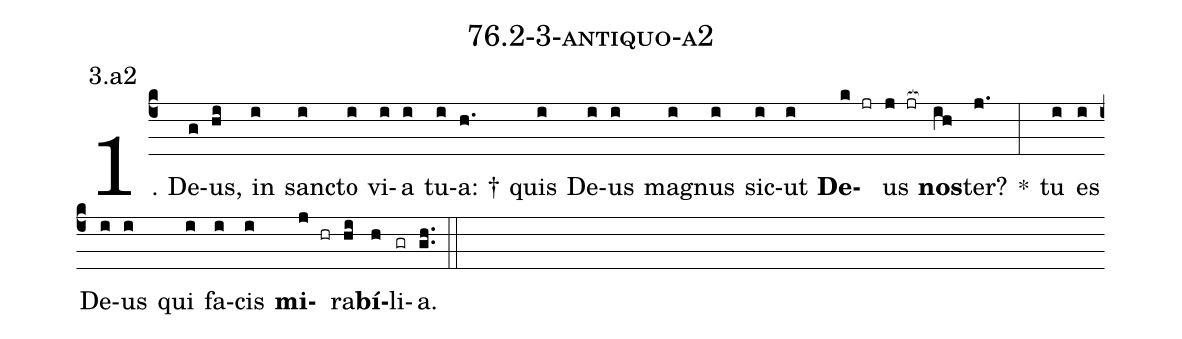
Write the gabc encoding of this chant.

name: 76.2-3-antiquo-a2;
annotation: 3.a2;
%%
(c4)1. De(g)us,(hi) in(i) sanc(i)to(i) vi(i)a(i) tu(i)a: †(h.) quis(i) De(i)us(i) ma(i)gnus(i) sic(i)ut(i) <b>De</b>(k jr)us(j jr[ocb:1{]) <b>nos</b>(ih[ocb:0}])ter?(j.) *(:) tu(i) es(i) De(i)us(i) qui(i) fa(i)cis(i) <b>mi</b>(j hr)ra(hi)<b>bí</b>(h)li(gr)a.(gh..) (::)
